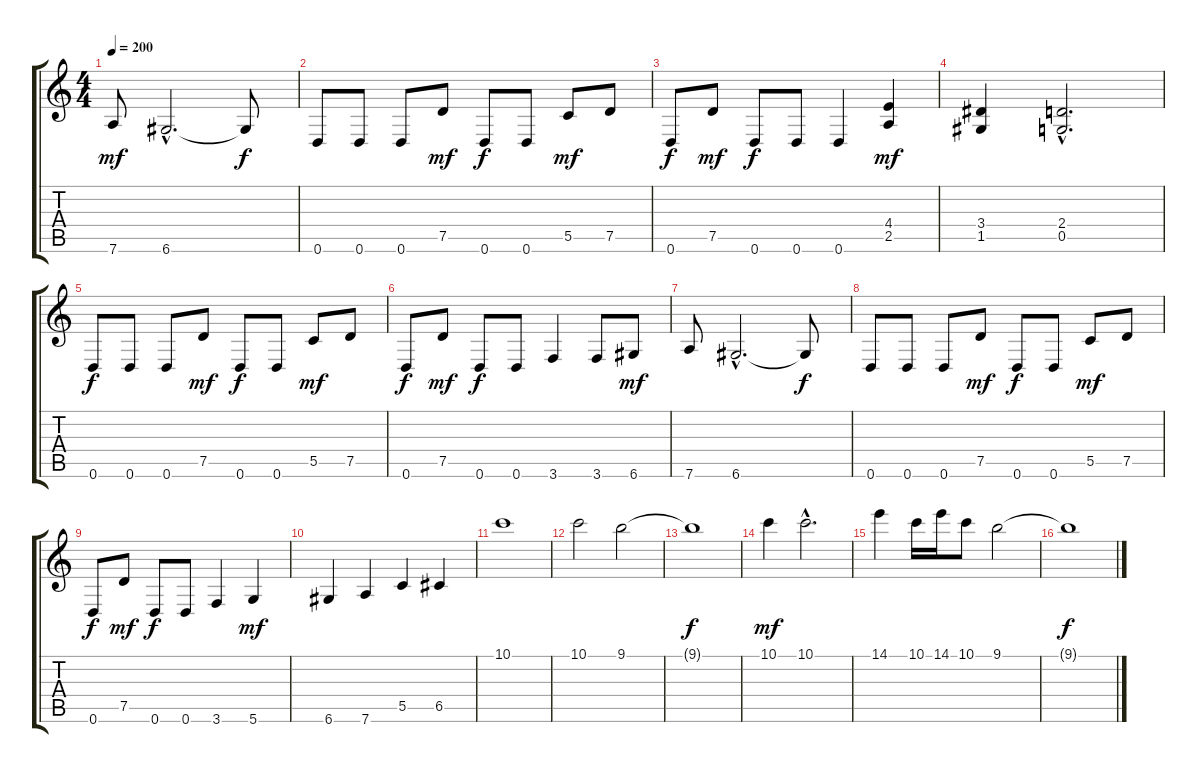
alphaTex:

\track "" {instrument overdrivenguitar}
\staff {score tabs}
\tuning (D4 A3 F3 C3 G2 D2) {hide}
\ts (4 4)
\tempo 200
\clef g2
\ks c
7.6.8{dy mf} 6.6{hac}.2{d} 6.6{t}.8{dy f} |
0.6.8 0.6.8 0.6.8 7.5.8{dy mf} 0.6.8{dy f} 0.6.8 5.5.8{dy mf} 7.5.8 |
0.6.8{dy f} 7.5.8{dy mf} 0.6.8{dy f} 0.6.8 0.6.4 (4.4 2.5).4{dy mf} |
(3.4 1.5).4 (2.4{hac} 0.5{hac}).2{d} |
0.6.8{dy f} 0.6.8 0.6.8 7.5.8{dy mf} 0.6.8{dy f} 0.6.8 5.5.8{dy mf} 7.5.8 |
0.6.8{dy f} 7.5.8{dy mf} 0.6.8{dy f} 0.6.8 3.6.4 3.6.8 6.6.8{dy mf} |
7.6.8 6.6{hac}.2{d} 6.6{t}.8{dy f} |
0.6.8 0.6.8 0.6.8 7.5.8{dy mf} 0.6.8{dy f} 0.6.8 5.5.8{dy mf} 7.5.8 |
0.6.8{dy f} 7.5.8{dy mf} 0.6.8{dy f} 0.6.8 3.6.4 5.6.4{dy mf} |
6.6.4 7.6.4 5.5.4 6.5.4 |
10.1.1 |
10.1.2 9.1.2 |
9.1{t}.1{dy f} |
10.1.4{dy mf} 10.1{hac}.2{d} |
14.1.4 10.1.16 14.1.16 10.1.8 9.1.2 |
9.1{t}.1{dy f}
